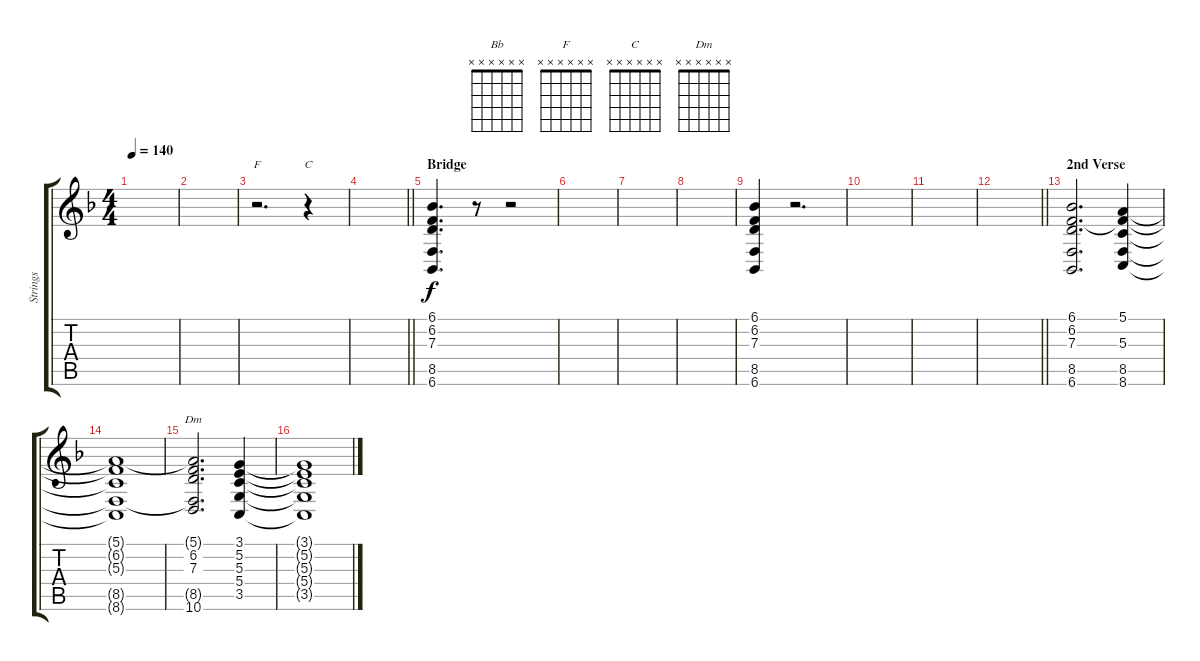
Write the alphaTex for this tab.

\track ("Strings" "Strings") {instrument stringensemble1}
\staff {score tabs}
\tuning (E4 B3 G3 D3 A2 E2) {hide}
\chord ("Bb" x x x x x x)
\chord ("F" x x x x x x)
\chord ("C" x x x x x x)
\chord ("Dm" x x x x x x)
\ts (4 4)
\tempo 140
\clef g2
\ks f
|
|
r.2{d ch "F"} r.4{ch "C"} |
\barLineRight lightlight
|
\section ("" "Bridge")
(6.1 6.2 7.3 8.5 6.6).4{d} r.8 r.2 |
|
|
|
(6.1 6.2 7.3 8.5 6.6).4 r.2{d} |
|
|
\barLineRight lightlight
|
\section ("" "2nd Verse")
(6.1 6.2 7.3 8.5 6.6).2{d} (5.1 6.2{t} 5.3 8.5 8.6).4 |
(5.1{t} 6.2{t} 5.3{t} 8.5{t} 8.6{t}).1 |
(5.1{t} 6.2 7.3 8.5{t} 10.6).2{d ch "Dm"} (3.1 5.2 5.3 5.4 3.5).4 |
(3.1{t} 5.2{t} 5.3{t} 5.4{t} 3.5{t}).1
